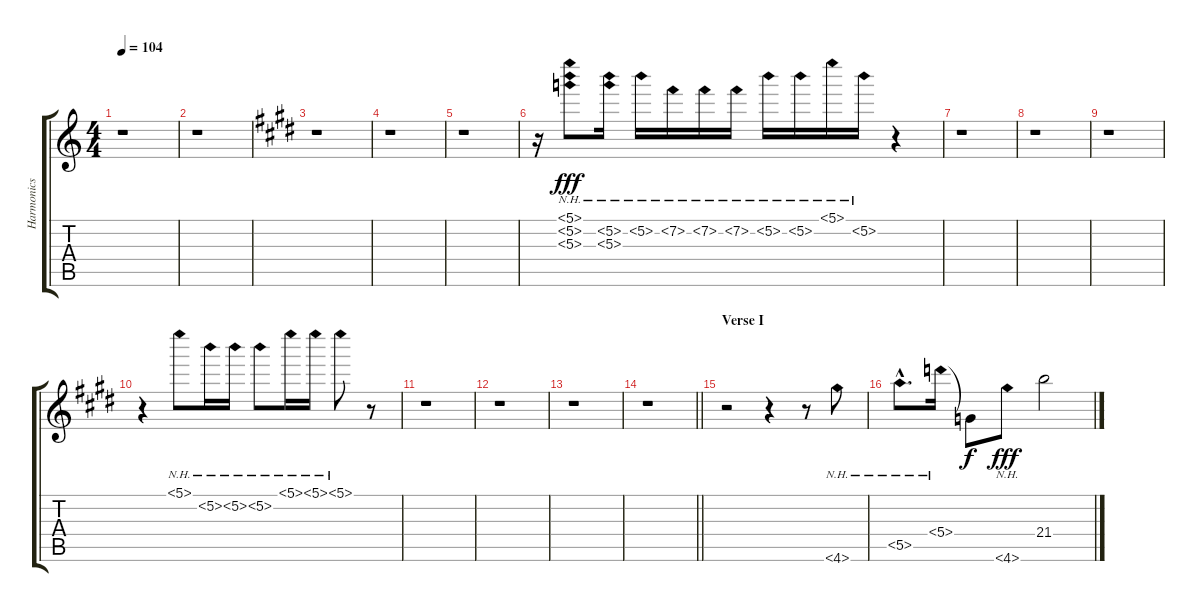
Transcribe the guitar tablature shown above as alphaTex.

\track ("Harmonics" "Harmonics") {instrument guitarharmonics}
\staff {score tabs}
\tuning (E4 B3 G3 D3 A2 E2) {hide}
\ts (4 4)
\tempo 104
\clef g2
\ks c
r.1{dy fff instrument guitarharmonics} |
r.1 |
\ks e
r.1 |
r.1 |
r.1 |
r.16 (5.1{nh} 5.2{nh} 5.3{nh}).8 (5.2{nh} 5.3{nh}).16 5.2{nh}.16 7.2{nh}.16 7.2{nh}.16 7.2{nh}.16 5.2{nh}.16 5.2{nh}.16 5.1{nh}.16 5.2{nh}.16 r.4 |
r.1 |
r.1 |
r.1 |
r.4 5.1{nh}.8 5.2{nh}.16 5.2{nh}.16 5.2{nh}.8 5.1{nh}.16 5.1{nh}.16 5.1{nh}.8 r.8 |
r.1 |
r.1 |
r.1 |
\barLineRight lightlight
r.1 |
\section ("" "Verse I")
r.2 r.4 r.8 4.6{nh}.8 |
5.5{nh hac}.8{d} 5.4{nh}.16 5.4{t}.8{dy f} 4.6{nh}.8{dy fff} 21.4.2
